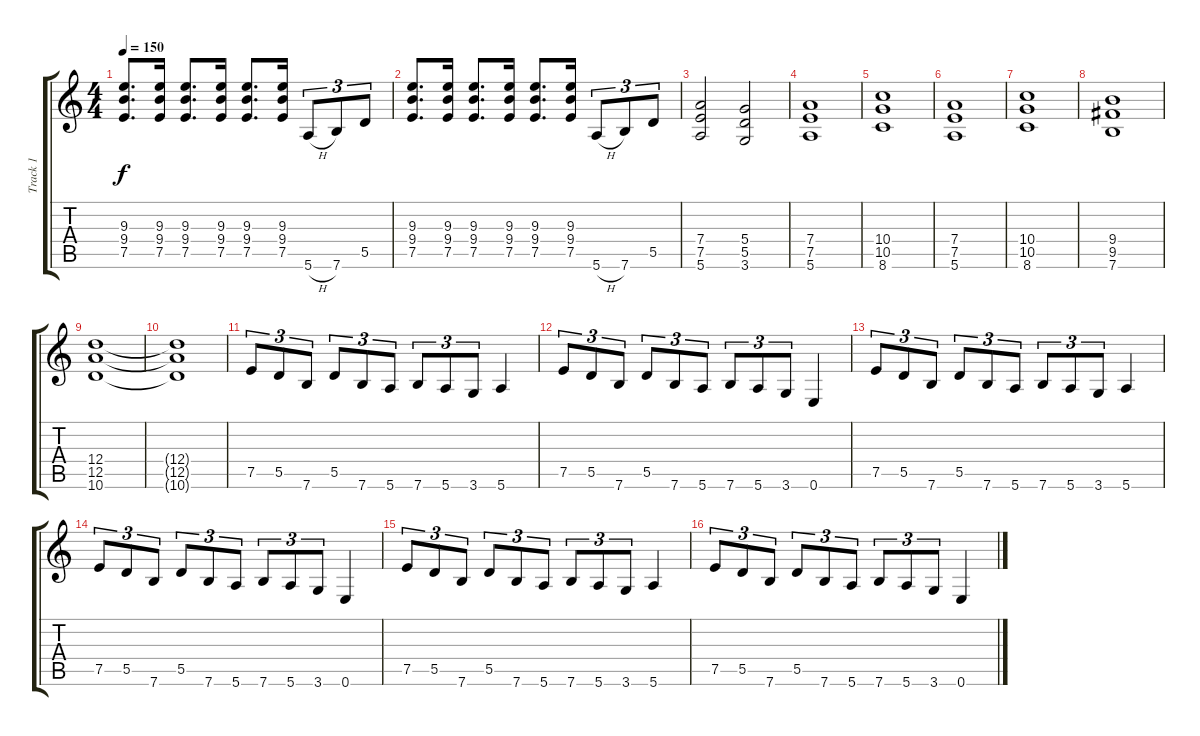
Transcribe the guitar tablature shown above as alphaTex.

\track ("Track 1" "Track 1") {instrument overdrivenguitar}
\staff {score tabs}
\tuning (E4 B3 G3 D3 A2 E2) {hide}
\ts (4 4)
\tempo 150
\clef g2
\ks c
(9.3 9.4 7.5).8{d dy f} (9.3 9.4 7.5).16 (9.3 9.4 7.5).8{d} (9.3 9.4 7.5).16 (9.3 9.4 7.5).8{d} (9.3 9.4 7.5).16 5.6{h}.8{tu (3 2)} 7.6.8{tu (3 2)} 5.5.8{tu (3 2)} |
(9.3 9.4 7.5).8{d} (9.3 9.4 7.5).16 (9.3 9.4 7.5).8{d} (9.3 9.4 7.5).16 (9.3 9.4 7.5).8{d} (9.3 9.4 7.5).16 5.6{h}.8{tu (3 2)} 7.6.8{tu (3 2)} 5.5.8{tu (3 2)} |
(7.4 7.5 5.6).2 (5.4 5.5 3.6).2 |
(7.4 7.5 5.6).1 |
(10.4 10.5 8.6).1 |
(7.4 7.5 5.6).1 |
(10.4 10.5 8.6).1 |
(9.4 9.5 7.6).1 |
(12.4 12.5 10.6).1 |
(12.4{t} 12.5{t} 10.6{t}).1 |
7.5.8{tu (3 2)} 5.5.8{tu (3 2)} 7.6.8{tu (3 2)} 5.5.8{tu (3 2)} 7.6.8{tu (3 2)} 5.6.8{tu (3 2)} 7.6.8{tu (3 2)} 5.6.8{tu (3 2)} 3.6.8{tu (3 2)} 5.6.4 |
7.5.8{tu (3 2)} 5.5.8{tu (3 2)} 7.6.8{tu (3 2)} 5.5.8{tu (3 2)} 7.6.8{tu (3 2)} 5.6.8{tu (3 2)} 7.6.8{tu (3 2)} 5.6.8{tu (3 2)} 3.6.8{tu (3 2)} 0.6.4 |
7.5.8{tu (3 2)} 5.5.8{tu (3 2)} 7.6.8{tu (3 2)} 5.5.8{tu (3 2)} 7.6.8{tu (3 2)} 5.6.8{tu (3 2)} 7.6.8{tu (3 2)} 5.6.8{tu (3 2)} 3.6.8{tu (3 2)} 5.6.4 |
7.5.8{tu (3 2)} 5.5.8{tu (3 2)} 7.6.8{tu (3 2)} 5.5.8{tu (3 2)} 7.6.8{tu (3 2)} 5.6.8{tu (3 2)} 7.6.8{tu (3 2)} 5.6.8{tu (3 2)} 3.6.8{tu (3 2)} 0.6.4 |
7.5.8{tu (3 2)} 5.5.8{tu (3 2)} 7.6.8{tu (3 2)} 5.5.8{tu (3 2)} 7.6.8{tu (3 2)} 5.6.8{tu (3 2)} 7.6.8{tu (3 2)} 5.6.8{tu (3 2)} 3.6.8{tu (3 2)} 5.6.4 |
7.5.8{tu (3 2)} 5.5.8{tu (3 2)} 7.6.8{tu (3 2)} 5.5.8{tu (3 2)} 7.6.8{tu (3 2)} 5.6.8{tu (3 2)} 7.6.8{tu (3 2)} 5.6.8{tu (3 2)} 3.6.8{tu (3 2)} 0.6.4
